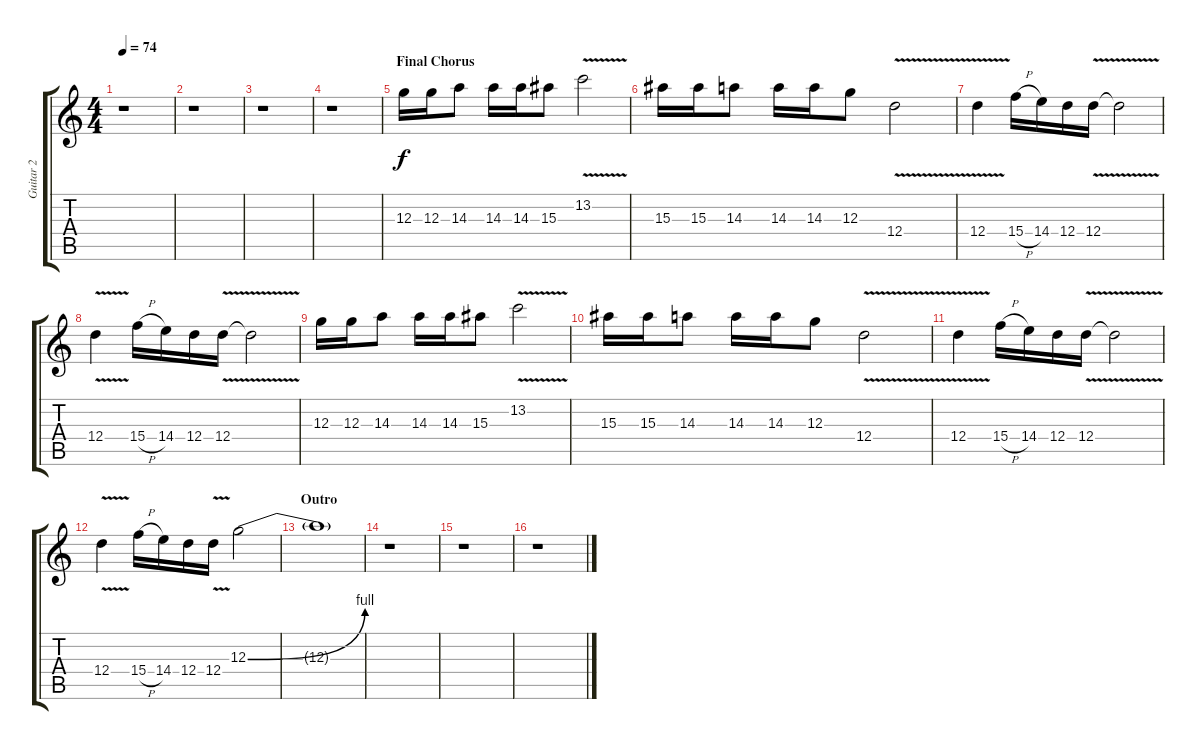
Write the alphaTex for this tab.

\track ("Guitar 2" "Guitar 2") {instrument distortionguitar}
\staff {score tabs}
\tuning (E4 B3 G3 D3 A2 E2) {hide}
\ts (4 4)
\tempo 74
\clef g2
\ks c
r.1{dy f} |
r.1 |
r.1 |
r.1 |
\section ("" "Final Chorus")
12.3.16{volume 16} 12.3.16 14.3.8 14.3.16 14.3.16 15.3.8 13.2{v}.2 |
15.3.16 15.3.16 14.3.8 14.3.16 14.3.16 12.3.8 12.4{v}.2 |
12.4{v}.4 15.4{h}.16 14.4.16 12.4.16 12.4{v}.16 12.4{t}.2 |
12.4{v}.4 15.4{h}.16 14.4.16 12.4.16 12.4{v}.16 12.4{t}.2 |
12.3.16{volume 16} 12.3.16 14.3.8 14.3.16 14.3.16 15.3.8 13.2{v}.2 |
15.3.16 15.3.16 14.3.8 14.3.16 14.3.16 12.3.8 12.4{v}.2 |
12.4{v}.4 15.4{h}.16 14.4.16 12.4.16 12.4{v}.16 12.4{t}.2 |
12.4{v}.4 15.4{h}.16 14.4.16 12.4.16 12.4{v}.16 12.3{be (bend 0 0 60 4)}.2{volume 0} |
\section ("" "Outro")
12.3{t}.1 |
r.1 |
r.1 |
r.1
